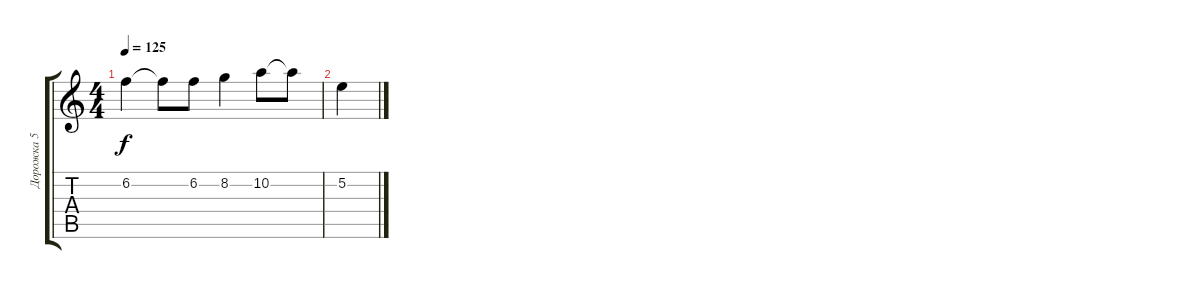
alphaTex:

\track ("Дорожка 5" "Дорожка 5") {instrument overdrivenguitar}
\staff {score tabs}
\tuning (E4 B3 G3 D3 A2 E2) {hide}
\ts (4 4)
\tempo 125
\clef g2
\ks c
6.2.4{dy f} 6.2{t}.8 6.2.8 8.2.4 10.2.8 10.2{t}.8 |
5.2.4
